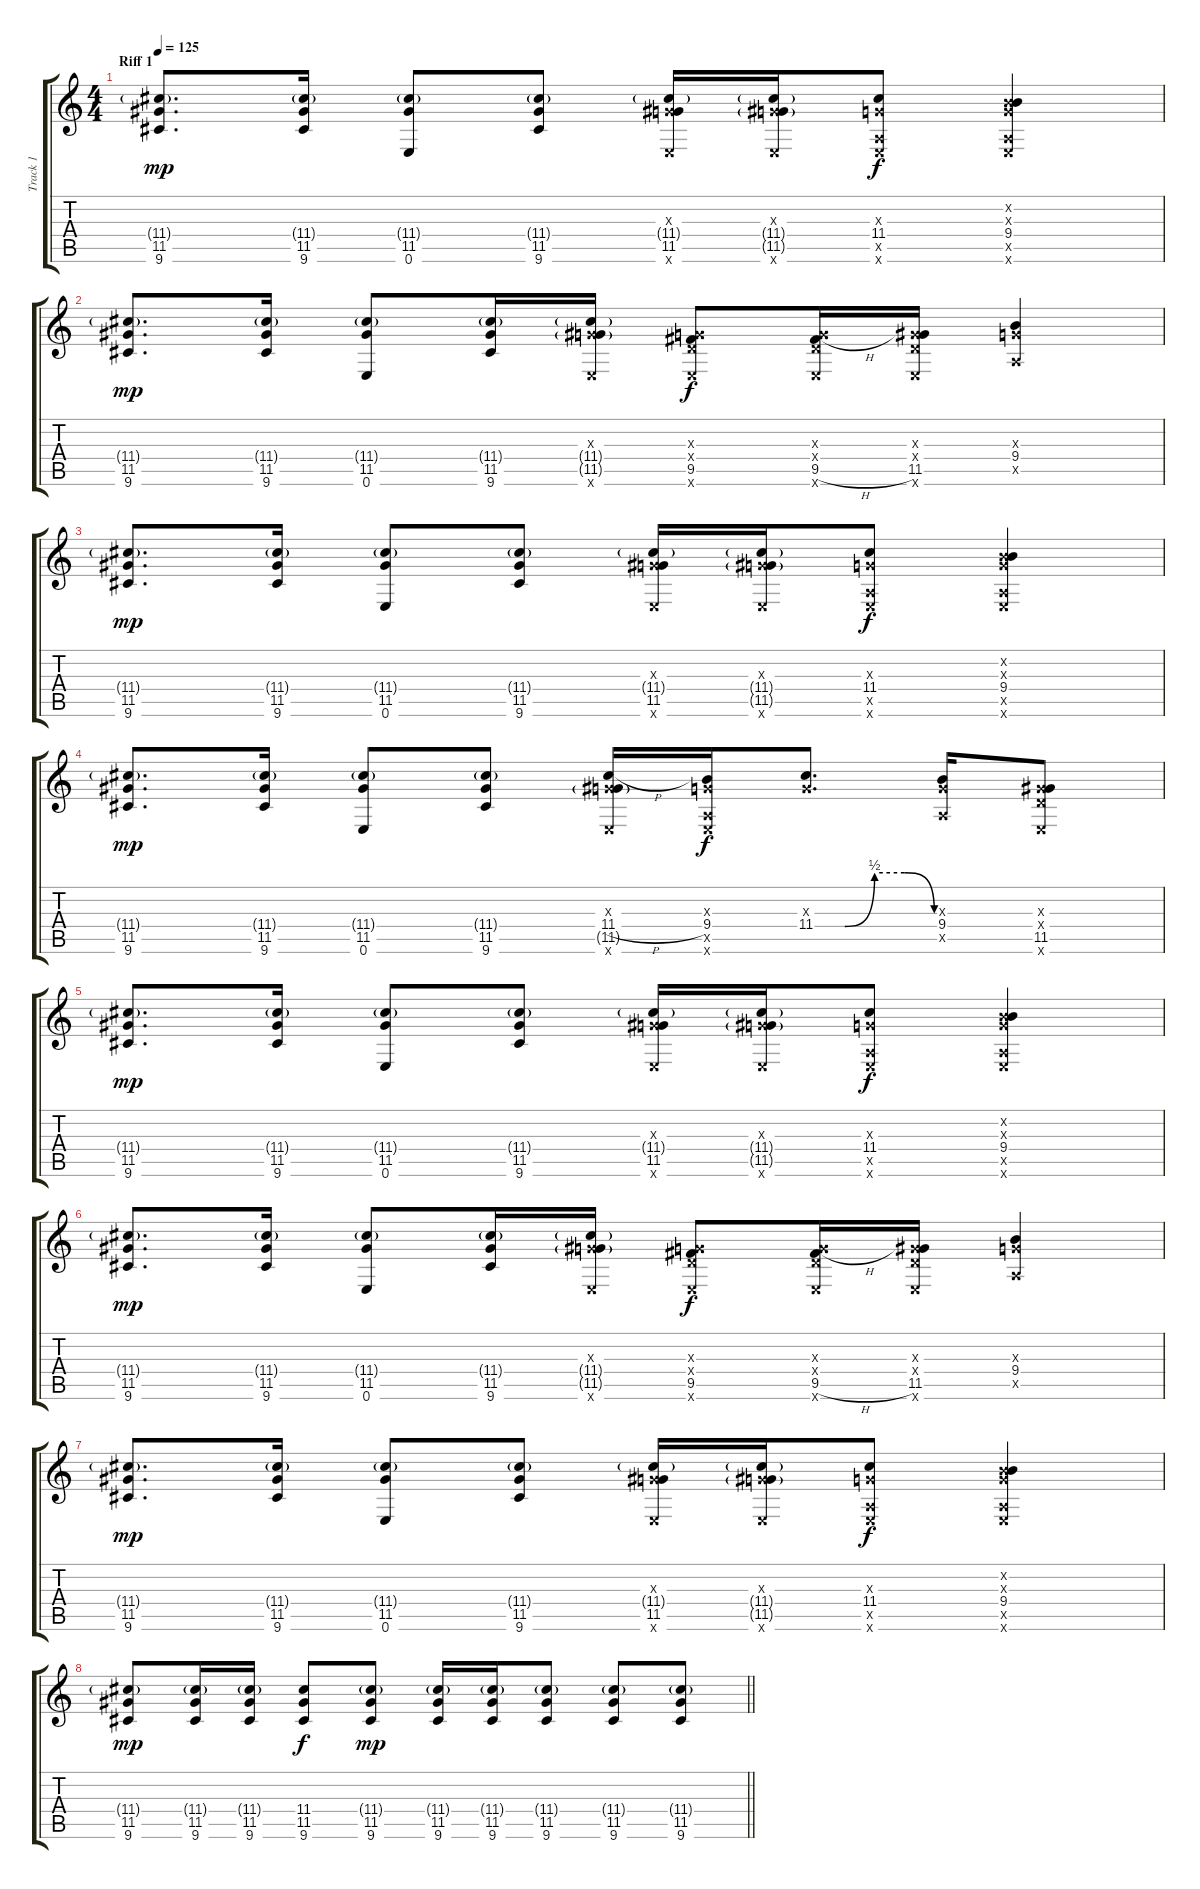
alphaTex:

\track ("Track 1" "Track 1") {instrument acousticguitarsteel}
\staff {score tabs}
\tuning (E4 B3 G3 D3 A2 E2) {hide}
\ts (4 4)
\section ("" "Riff 1")
\tempo 125
\clef g2
\ks c
(11.4{g} 11.5 9.6).8{d dy mp} (11.4{g} 11.5 9.6).16 (11.4{g} 11.5 0.6).8 (11.4{g} 11.5 9.6).8 (0.3{x} 11.4{g} 11.5 0.6{x}).16 (0.3{x} 11.4{g} 11.5{g} 0.6{x}).16 (0.3{x} 11.4 0.5{x} 0.6{x}).8{dy f} (0.2{x} 0.3{x} 9.4 0.5{x} 0.6{x}).4 |
(11.4{g} 11.5 9.6).8{d dy mp} (11.4{g} 11.5 9.6).16 (11.4{g} 11.5 0.6).8 (11.4{g} 11.5 9.6).16 (0.3{x} 11.4{g} 11.5{g} 0.6{x}).16 (0.3{x} 0.4{x} 9.5 0.6{x}).8{dy f} (0.3{x} 0.4{x} 9.5{h} 0.6{x}).16 (0.3{x} 0.4{x} 11.5 0.6{x}).16 (0.3{x} 9.4 0.5{x}).4 |
(11.4{g} 11.5 9.6).8{d dy mp} (11.4{g} 11.5 9.6).16 (11.4{g} 11.5 0.6).8 (11.4{g} 11.5 9.6).8 (0.3{x} 11.4{g} 11.5 0.6{x}).16 (0.3{x} 11.4{g} 11.5{g} 0.6{x}).16 (0.3{x} 11.4 0.5{x} 0.6{x}).8{dy f} (0.2{x} 0.3{x} 9.4 0.5{x} 0.6{x}).4 |
(11.4{g} 11.5 9.6).8{d dy mp} (11.4{g} 11.5 9.6).16 (11.4{g} 11.5 0.6).8 (11.4{g} 11.5 9.6).8 (0.3{x} 11.4{h} 11.5{g} 0.6{x}).16 (0.3{x} 9.4 0.5{x} 0.6{x}).16{dy f} (0.3{x} 11.4{be (custom 0 0 15 0 30 2 45 2 60 0)}).8{d} (0.3{x} 9.4 0.5{x}).16 (0.3{x} 0.4{x} 11.5 0.6{x}).8 |
(11.4{g} 11.5 9.6).8{d dy mp} (11.4{g} 11.5 9.6).16 (11.4{g} 11.5 0.6).8 (11.4{g} 11.5 9.6).8 (0.3{x} 11.4{g} 11.5 0.6{x}).16 (0.3{x} 11.4{g} 11.5{g} 0.6{x}).16 (0.3{x} 11.4 0.5{x} 0.6{x}).8{dy f} (0.2{x} 0.3{x} 9.4 0.5{x} 0.6{x}).4 |
(11.4{g} 11.5 9.6).8{d dy mp} (11.4{g} 11.5 9.6).16 (11.4{g} 11.5 0.6).8 (11.4{g} 11.5 9.6).16 (0.3{x} 11.4{g} 11.5{g} 0.6{x}).16 (0.3{x} 0.4{x} 9.5 0.6{x}).8{dy f} (0.3{x} 0.4{x} 9.5{h} 0.6{x}).16 (0.3{x} 0.4{x} 11.5 0.6{x}).16 (0.3{x} 9.4 0.5{x}).4 |
(11.4{g} 11.5 9.6).8{d dy mp} (11.4{g} 11.5 9.6).16 (11.4{g} 11.5 0.6).8 (11.4{g} 11.5 9.6).8 (0.3{x} 11.4{g} 11.5 0.6{x}).16 (0.3{x} 11.4{g} 11.5{g} 0.6{x}).16 (0.3{x} 11.4 0.5{x} 0.6{x}).8{dy f} (0.2{x} 0.3{x} 9.4 0.5{x} 0.6{x}).4 |
\barLineRight lightlight
(11.4{g} 11.5 9.6).8{dy mp} (11.4{g} 11.5 9.6).16 (11.4{g} 11.5 9.6).16 (11.4 11.5 9.6).8{dy f} (11.4{g} 11.5 9.6).8{dy mp} (11.4{g} 11.5 9.6).16 (11.4{g} 11.5 9.6).16 (11.4{g} 11.5 9.6).8 (11.4{g} 11.5 9.6).8 (11.4{g} 11.5 9.6).8
